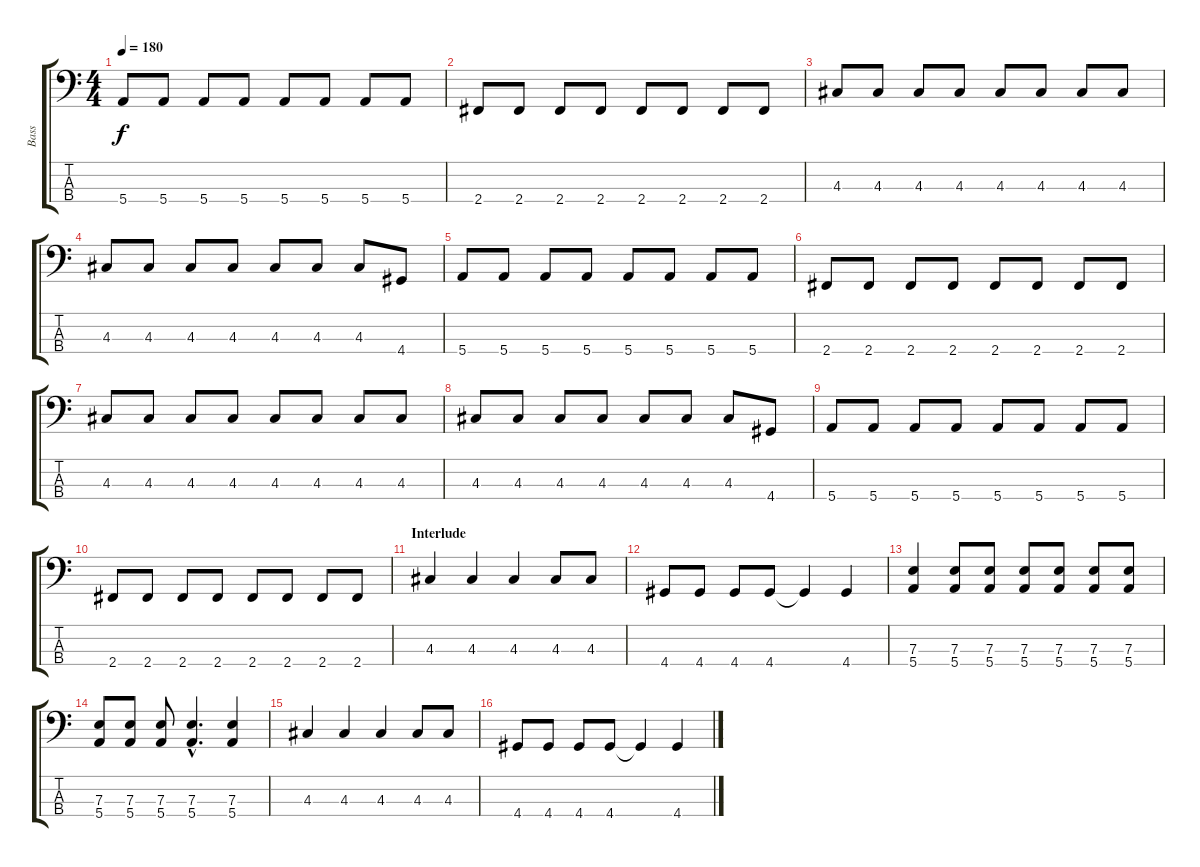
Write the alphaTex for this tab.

\track ("Bass" "Bass") {instrument electricbasspick}
\staff {score tabs}
\tuning (G2 D2 A1 E1) {hide}
\ts (4 4)
\tempo 180
\clef f4
\ks c
5.4.8{dy f} 5.4.8 5.4.8 5.4.8 5.4.8 5.4.8 5.4.8 5.4.8 |
2.4.8 2.4.8 2.4.8 2.4.8 2.4.8 2.4.8 2.4.8 2.4.8 |
4.3.8 4.3.8 4.3.8 4.3.8 4.3.8 4.3.8 4.3.8 4.3.8 |
4.3.8 4.3.8 4.3.8 4.3.8 4.3.8 4.3.8 4.3.8 4.4.8 |
5.4.8 5.4.8 5.4.8 5.4.8 5.4.8 5.4.8 5.4.8 5.4.8 |
2.4.8 2.4.8 2.4.8 2.4.8 2.4.8 2.4.8 2.4.8 2.4.8 |
4.3.8 4.3.8 4.3.8 4.3.8 4.3.8 4.3.8 4.3.8 4.3.8 |
4.3.8 4.3.8 4.3.8 4.3.8 4.3.8 4.3.8 4.3.8 4.4.8 |
5.4.8 5.4.8 5.4.8 5.4.8 5.4.8 5.4.8 5.4.8 5.4.8 |
2.4.8 2.4.8 2.4.8 2.4.8 2.4.8 2.4.8 2.4.8 2.4.8 |
\section ("" "Interlude")
4.3.4 4.3.4 4.3.4 4.3.8 4.3.8 |
4.4.8 4.4.8 4.4.8 4.4.8 4.4{t}.4 4.4.4 |
(7.3 5.4).4 (7.3 5.4).8 (7.3 5.4).8 (7.3 5.4).8 (7.3 5.4).8 (7.3 5.4).8 (7.3 5.4).8 |
(7.3 5.4).8 (7.3 5.4).8 (7.3 5.4).8 (7.3{hac} 5.4{hac}).4{d} (7.3 5.4).4 |
4.3.4 4.3.4 4.3.4 4.3.8 4.3.8 |
4.4.8 4.4.8 4.4.8 4.4.8 4.4{t}.4 4.4.4
